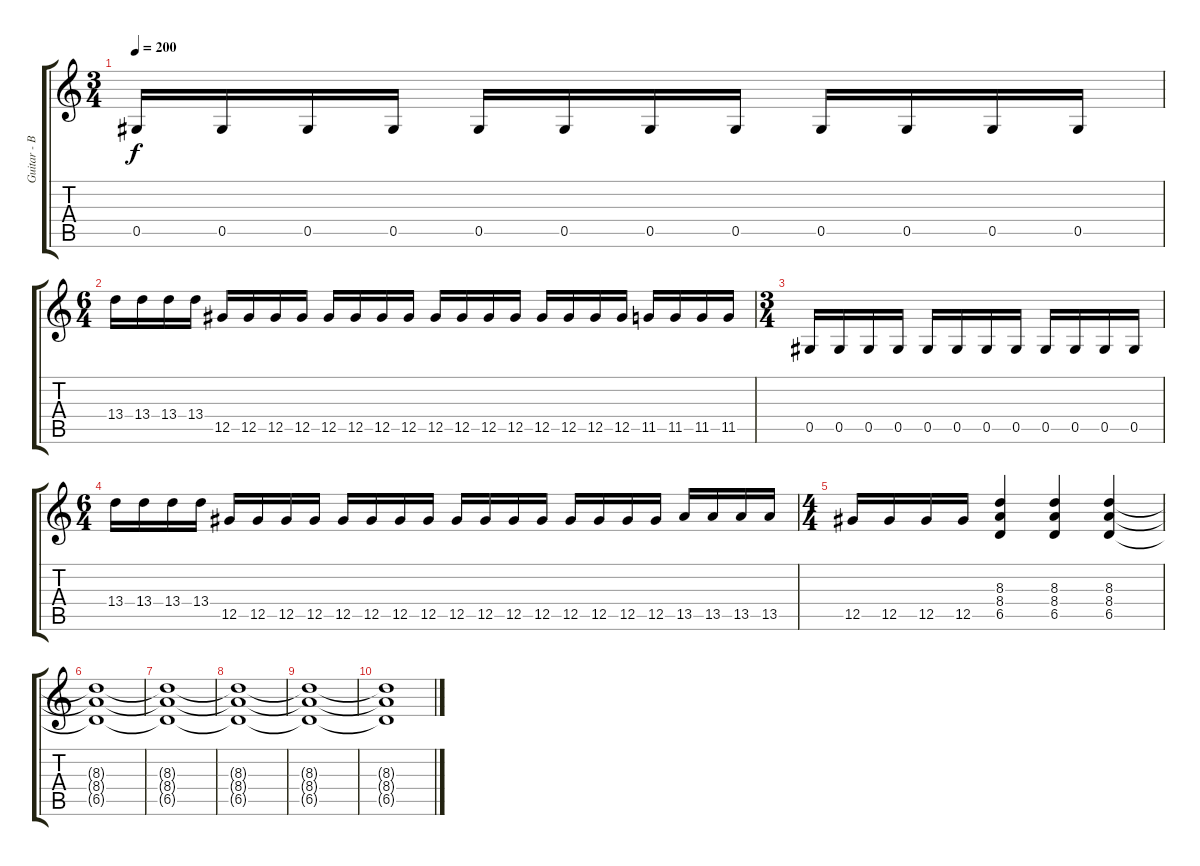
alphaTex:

\track ("Guitar - Blasphemer" "Guitar - B") {instrument overdrivenguitar}
\staff {score tabs}
\tuning (Eb4 Bb3 Gb3 Db3 Ab2 Eb2) {hide}
\ts (3 4)
\tempo 200
\clef g2
\ks c
0.5.16{dy f} 0.5.16 0.5.16 0.5.16 0.5.16 0.5.16 0.5.16 0.5.16 0.5.16 0.5.16 0.5.16 0.5.16 |
\ts (6 4)
13.4.16 13.4.16 13.4.16 13.4.16 12.5.16 12.5.16 12.5.16 12.5.16 12.5.16 12.5.16 12.5.16 12.5.16 12.5.16 12.5.16 12.5.16 12.5.16 12.5.16 12.5.16 12.5.16 12.5.16 11.5.16 11.5.16 11.5.16 11.5.16 |
\ts (3 4)
0.5.16 0.5.16 0.5.16 0.5.16 0.5.16 0.5.16 0.5.16 0.5.16 0.5.16 0.5.16 0.5.16 0.5.16 |
\ts (6 4)
13.4.16 13.4.16 13.4.16 13.4.16 12.5.16 12.5.16 12.5.16 12.5.16 12.5.16 12.5.16 12.5.16 12.5.16 12.5.16 12.5.16 12.5.16 12.5.16 12.5.16 12.5.16 12.5.16 12.5.16 13.5.16 13.5.16 13.5.16 13.5.16 |
\ts (4 4)
12.5.16 12.5.16 12.5.16 12.5.16 (8.3 8.4 6.5).4 (8.3 8.4 6.5).4 (8.3 8.4 6.5).4 |
(8.3{t} 8.4{t} 6.5{t}).1 |
(8.3{t} 8.4{t} 6.5{t}).1 |
(8.3{t} 8.4{t} 6.5{t}).1 |
(8.3{t} 8.4{t} 6.5{t}).1 |
(8.3{t} 8.4{t} 6.5{t}).1
